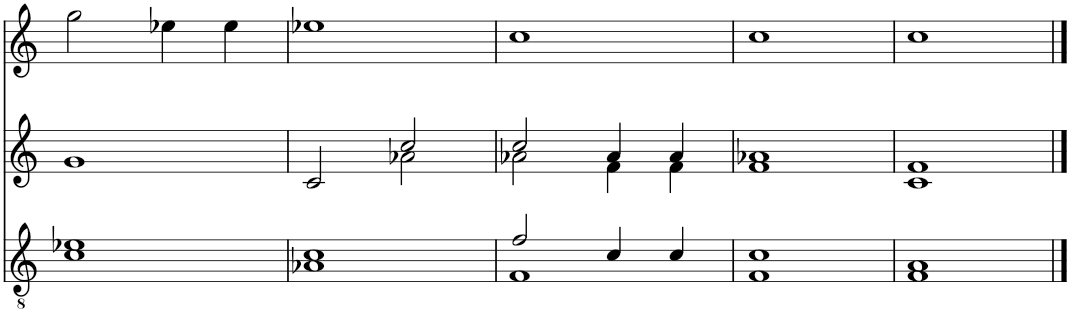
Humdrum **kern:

**kern	**kern	**kern
*part3	*part2	*part1
*staff3	*staff2	*staff1
*I"Tenor	*I"Mezzosoprano	*I"Soprano
*I'T.	*I'Mzs.	*I'S.
*clefGv2	*clefG2	*clefG2
*k[]	*k[]	*k[]
*M4/4	*M4/4	*M4/4
=1	=1	=1
*^	*	*
1e-X	1c	1g	2gg\
.	.	.	4ee-X\
.	.	.	4ee-\
=2	=2	=2	=2
*	*	*^	*
1A-X	1c	2c/	2ryy	1ee-X
.	.	2cc/	2a-X\	.
=3	=3	=3	=3	=3
2f/	1F	2cc/	2a-X\	1cc
4c/	.	4a-/	4f\	.
4c/	.	4a-/	4f\	.
=4	=4	=4	=4	=4
1c	1F	1a-X	1f	1cc
=5	=5	=5	=5	=5
1A	1F	1f	1c	1cc
*v	*v	*	*	*
*	*v	*v	*
==	==	==
*-	*-	*-
